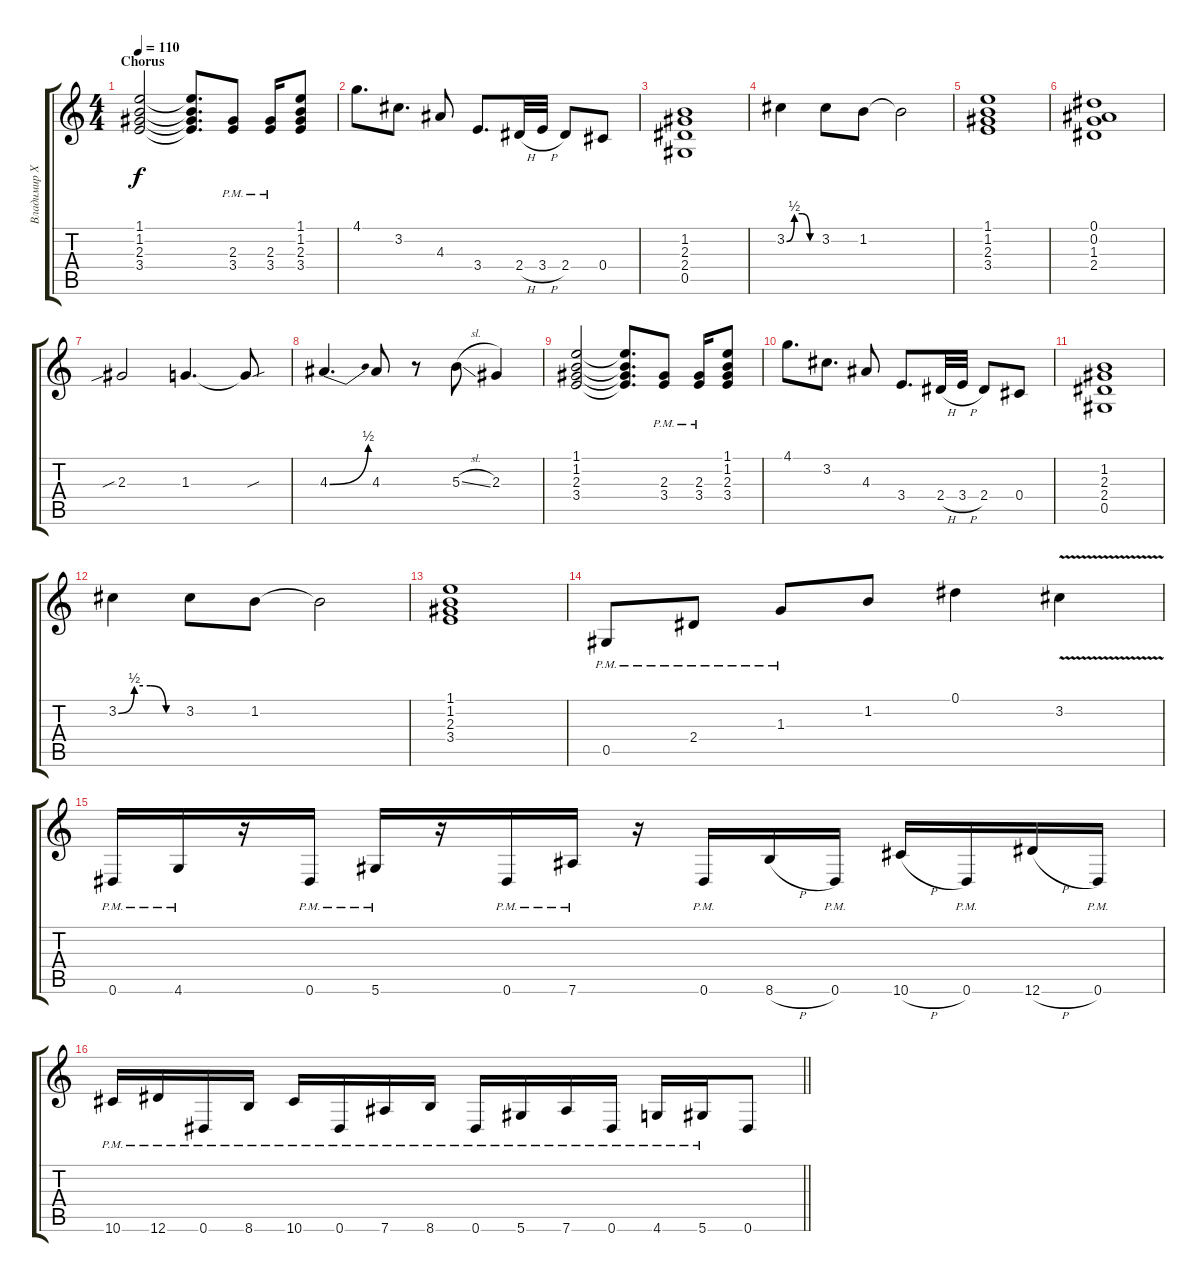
\track ("Владимир Холстинин" "Владимир Х") {instrument distortionguitar}
\staff {score tabs}
\tuning (Eb4 Bb3 Gb3 Db3 Ab2 Eb2) {hide}
\ts (4 4)
\section ("" "Chorus")
\tempo 110
\clef g2
\ks c
(1.1 1.2 2.3 3.4).2{dy f} (1.1{t} 1.2{t} 2.3{t} 3.4{t}).8{d} (2.3{pm} 3.4{pm}).8 (2.3{pm} 3.4{pm}).16 (1.1 1.2 2.3 3.4).8 |
4.1.8{d} 3.2.8{d} 4.3.8 3.4.8{d} 2.4{h}.32 3.4{h}.32 2.4.8 0.4.8 |
(1.2 2.3 2.4 0.5).1 |
3.2{be (custom 0 0 15 2 30 2 45 0 60 0)}.4 3.2.8 1.2.8 1.2{t}.2 |
(1.1 1.2 2.3 3.4).1 |
(0.1 0.2 1.3 2.4).1 |
2.3{sib}.2 1.3.4{d} 1.3{sou t}.8 |
4.3{be (bend 0 0 60 2)}.4{d} 4.3.8 r.8 5.3{sl}.8 2.3.4 |
(1.1 1.2 2.3 3.4).2 (1.1{t} 1.2{t} 2.3{t} 3.4{t}).8{d} (2.3{pm} 3.4{pm}).8 (2.3{pm} 3.4{pm}).16 (1.1 1.2 2.3 3.4).8 |
4.1.8{d} 3.2.8{d} 4.3.8 3.4.8{d} 2.4{h}.32 3.4{h}.32 2.4.8 0.4.8 |
(1.2 2.3 2.4 0.5).1 |
3.2{be (custom 0 0 15 2 30 2 45 0 60 0)}.4 3.2.8 1.2.8 1.2{t}.2 |
(1.1 1.2 2.3 3.4).1 |
0.5{pm}.8 2.4{pm}.8 1.3{pm}.8 1.2.8 0.1.4 3.2{v}.4 |
0.6{pm}.16 4.6{pm}.16 r.16 0.6{pm}.16 5.6{pm}.16 r.16 0.6{pm}.16 7.6{pm}.16 r.16 0.6{pm}.16 8.6{h}.16 0.6{pm}.16 10.6{h}.16 0.6{pm}.16 12.6{h}.16 0.6{pm}.16 |
\barLineRight lightlight
10.6{pm}.16 12.6{pm}.16 0.6{pm}.16 8.6{pm}.16 10.6{pm}.16 0.6{pm}.16 7.6{pm}.16 8.6{pm}.16 0.6{pm}.16 5.6{pm}.16 7.6{pm}.16 0.6{pm}.16 4.6{pm}.16 5.6{pm}.16 0.6.8
